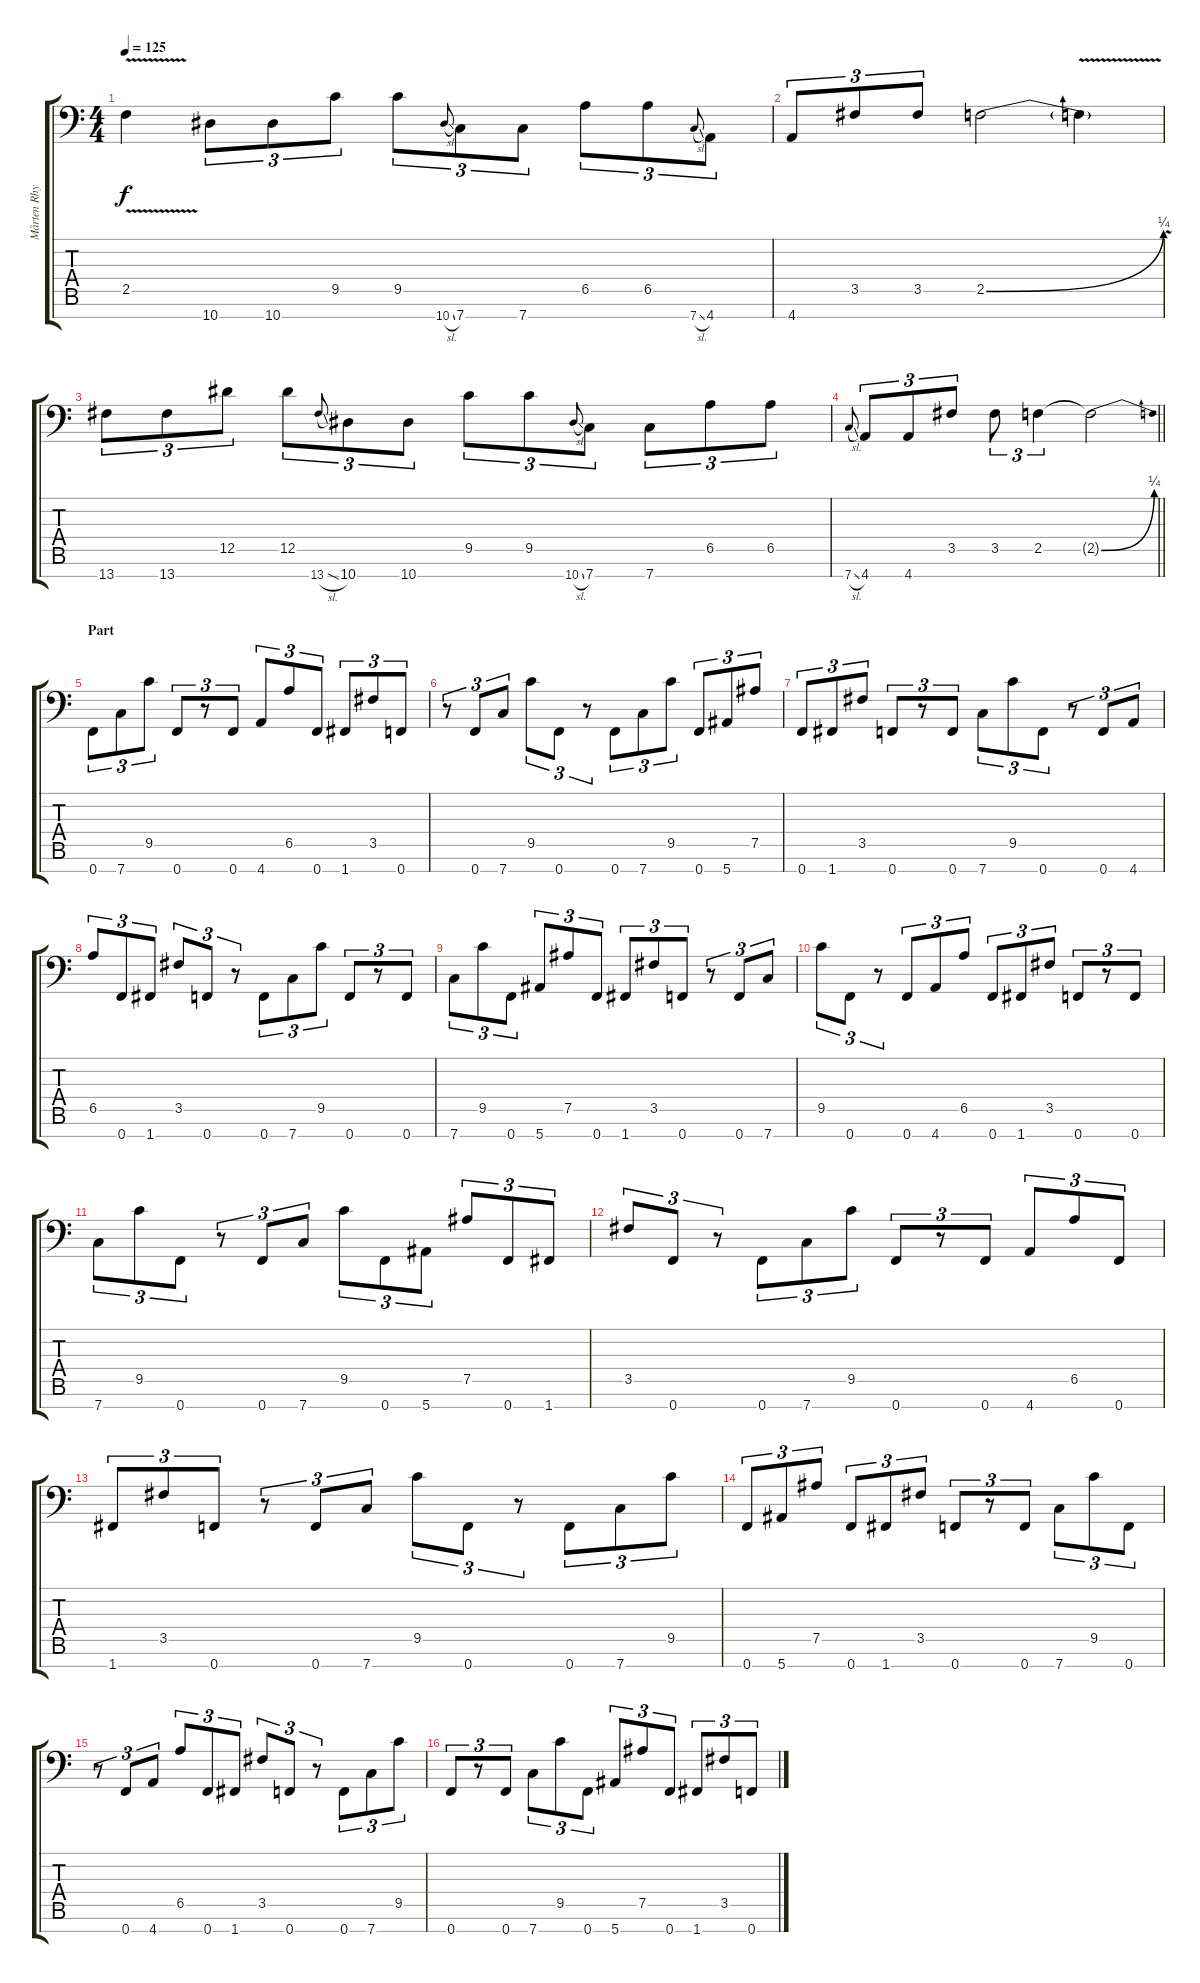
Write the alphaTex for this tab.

\track ("Mårten Rhythm" "Mårten Rhy") {instrument distortionguitar}
\staff {score tabs}
\tuning (Bb3 Gb3 Db3 Ab2 Eb2 Bb1 F1) {hide}
\ts (4 4)
\tempo 125
\clef f4
\ks c
2.5{v t}.4{dy f} 10.7.8{tu (3 2)} 10.7.8{tu (3 2)} 9.5.8{tu (3 2)} 9.5.8{tu (3 2)} 10.7{sl}.8{gr onbeat} 7.7.8{tu (3 2)} 7.7.8{tu (3 2)} 6.5.8{tu (3 2)} 6.5.8{tu (3 2)} 7.7{sl}.8{gr onbeat} 4.7.8{tu (3 2)} |
4.7.8{tu (3 2)} 3.5.8{tu (3 2)} 3.5.8{tu (3 2)} 2.5{be (bend 0 0 60 1)}.2 2.5{v t}.4 |
13.7.8{tu (3 2)} 13.7.8{tu (3 2)} 12.5.8{tu (3 2)} 12.5.8{tu (3 2)} 13.7{sl}.8{gr onbeat} 10.7.8{tu (3 2)} 10.7.8{tu (3 2)} 9.5.8{tu (3 2)} 9.5.8{tu (3 2)} 10.7{sl}.8{gr onbeat} 7.7.8{tu (3 2)} 7.7.8{tu (3 2)} 6.5.8{tu (3 2)} 6.5.8{tu (3 2)} |
\barLineRight lightlight
7.7{sl}.8{gr onbeat} 4.7.8{tu (3 2)} 4.7.8{tu (3 2)} 3.5.8{tu (3 2)} 3.5.8{tu (3 2)} 2.5.4{tu (3 2)} 2.5{be (bend 0 0 60 1) t}.2 |
\section ("" "Part")
0.7.8{tu (3 2)} 7.7.8{tu (3 2)} 9.5.8{tu (3 2)} 0.7.8{tu (3 2)} r.8{tu (3 2)} 0.7.8{tu (3 2)} 4.7.8{tu (3 2)} 6.5.8{tu (3 2)} 0.7.8{tu (3 2)} 1.7.8{tu (3 2)} 3.5.8{tu (3 2)} 0.7.8{tu (3 2)} |
r.8{tu (3 2)} 0.7.8{tu (3 2)} 7.7.8{tu (3 2)} 9.5.8{tu (3 2)} 0.7.8{tu (3 2)} r.8{tu (3 2)} 0.7.8{tu (3 2)} 7.7.8{tu (3 2)} 9.5.8{tu (3 2)} 0.7.8{tu (3 2)} 5.7.8{tu (3 2)} 7.5.8{tu (3 2)} |
0.7.8{tu (3 2)} 1.7.8{tu (3 2)} 3.5.8{tu (3 2)} 0.7.8{tu (3 2)} r.8{tu (3 2)} 0.7.8{tu (3 2)} 7.7.8{tu (3 2)} 9.5.8{tu (3 2)} 0.7.8{tu (3 2)} r.8{tu (3 2)} 0.7.8{tu (3 2)} 4.7.8{tu (3 2)} |
6.5.8{tu (3 2)} 0.7.8{tu (3 2)} 1.7.8{tu (3 2)} 3.5.8{tu (3 2)} 0.7.8{tu (3 2)} r.8{tu (3 2)} 0.7.8{tu (3 2)} 7.7.8{tu (3 2)} 9.5.8{tu (3 2)} 0.7.8{tu (3 2)} r.8{tu (3 2)} 0.7.8{tu (3 2)} |
7.7.8{tu (3 2)} 9.5.8{tu (3 2)} 0.7.8{tu (3 2)} 5.7.8{tu (3 2)} 7.5.8{tu (3 2)} 0.7.8{tu (3 2)} 1.7.8{tu (3 2)} 3.5.8{tu (3 2)} 0.7.8{tu (3 2)} r.8{tu (3 2)} 0.7.8{tu (3 2)} 7.7.8{tu (3 2)} |
9.5.8{tu (3 2)} 0.7.8{tu (3 2)} r.8{tu (3 2)} 0.7.8{tu (3 2)} 4.7.8{tu (3 2)} 6.5.8{tu (3 2)} 0.7.8{tu (3 2)} 1.7.8{tu (3 2)} 3.5.8{tu (3 2)} 0.7.8{tu (3 2)} r.8{tu (3 2)} 0.7.8{tu (3 2)} |
7.7.8{tu (3 2)} 9.5.8{tu (3 2)} 0.7.8{tu (3 2)} r.8{tu (3 2)} 0.7.8{tu (3 2)} 7.7.8{tu (3 2)} 9.5.8{tu (3 2)} 0.7.8{tu (3 2)} 5.7.8{tu (3 2)} 7.5.8{tu (3 2)} 0.7.8{tu (3 2)} 1.7.8{tu (3 2)} |
3.5.8{tu (3 2)} 0.7.8{tu (3 2)} r.8{tu (3 2)} 0.7.8{tu (3 2)} 7.7.8{tu (3 2)} 9.5.8{tu (3 2)} 0.7.8{tu (3 2)} r.8{tu (3 2)} 0.7.8{tu (3 2)} 4.7.8{tu (3 2)} 6.5.8{tu (3 2)} 0.7.8{tu (3 2)} |
1.7.8{tu (3 2)} 3.5.8{tu (3 2)} 0.7.8{tu (3 2)} r.8{tu (3 2)} 0.7.8{tu (3 2)} 7.7.8{tu (3 2)} 9.5.8{tu (3 2)} 0.7.8{tu (3 2)} r.8{tu (3 2)} 0.7.8{tu (3 2)} 7.7.8{tu (3 2)} 9.5.8{tu (3 2)} |
0.7.8{tu (3 2)} 5.7.8{tu (3 2)} 7.5.8{tu (3 2)} 0.7.8{tu (3 2)} 1.7.8{tu (3 2)} 3.5.8{tu (3 2)} 0.7.8{tu (3 2)} r.8{tu (3 2)} 0.7.8{tu (3 2)} 7.7.8{tu (3 2)} 9.5.8{tu (3 2)} 0.7.8{tu (3 2)} |
r.8{tu (3 2)} 0.7.8{tu (3 2)} 4.7.8{tu (3 2)} 6.5.8{tu (3 2)} 0.7.8{tu (3 2)} 1.7.8{tu (3 2)} 3.5.8{tu (3 2)} 0.7.8{tu (3 2)} r.8{tu (3 2)} 0.7.8{tu (3 2)} 7.7.8{tu (3 2)} 9.5.8{tu (3 2)} |
0.7.8{tu (3 2)} r.8{tu (3 2)} 0.7.8{tu (3 2)} 7.7.8{tu (3 2)} 9.5.8{tu (3 2)} 0.7.8{tu (3 2)} 5.7.8{tu (3 2)} 7.5.8{tu (3 2)} 0.7.8{tu (3 2)} 1.7.8{tu (3 2)} 3.5.8{tu (3 2)} 0.7.8{tu (3 2)}
